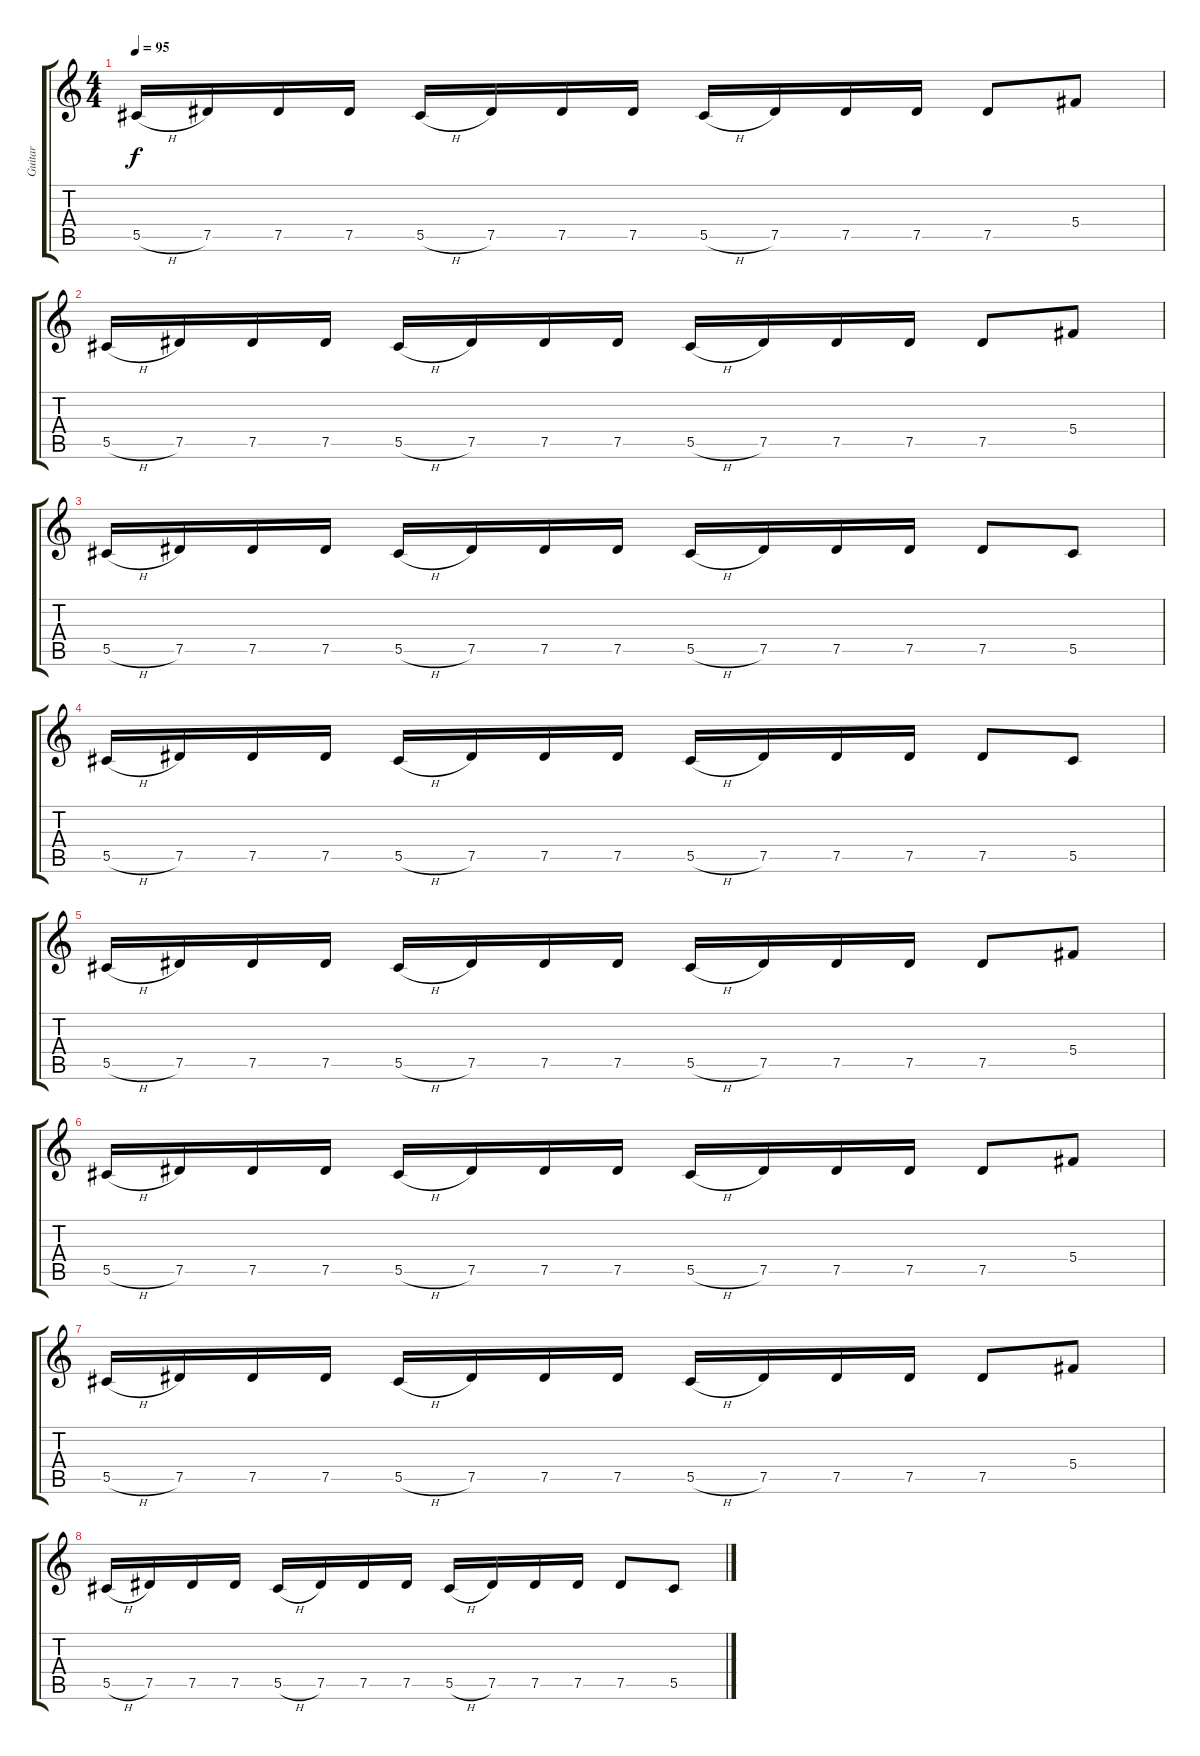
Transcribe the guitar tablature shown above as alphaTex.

\track ("Guitar" "Guitar") {instrument overdrivenguitar}
\staff {score tabs}
\tuning (Eb4 Bb3 Gb3 Db3 Ab2 Eb2) {hide}
\ts (4 4)
\tempo 95
\clef g2
\ks c
5.5{h}.16{dy f} 7.5.16 7.5.16 7.5.16 5.5{h}.16 7.5.16 7.5.16 7.5.16 5.5{h}.16 7.5.16 7.5.16 7.5.16 7.5.8 5.4.8 |
5.5{h}.16 7.5.16 7.5.16 7.5.16 5.5{h}.16 7.5.16 7.5.16 7.5.16 5.5{h}.16 7.5.16 7.5.16 7.5.16 7.5.8 5.4.8 |
5.5{h}.16 7.5.16 7.5.16 7.5.16 5.5{h}.16 7.5.16 7.5.16 7.5.16 5.5{h}.16 7.5.16 7.5.16 7.5.16 7.5.8 5.5.8 |
5.5{h}.16 7.5.16 7.5.16 7.5.16 5.5{h}.16 7.5.16 7.5.16 7.5.16 5.5{h}.16 7.5.16 7.5.16 7.5.16 7.5.8 5.5.8 |
5.5{h}.16 7.5.16 7.5.16 7.5.16 5.5{h}.16 7.5.16 7.5.16 7.5.16 5.5{h}.16 7.5.16 7.5.16 7.5.16 7.5.8 5.4.8 |
5.5{h}.16 7.5.16 7.5.16 7.5.16 5.5{h}.16 7.5.16 7.5.16 7.5.16 5.5{h}.16 7.5.16 7.5.16 7.5.16 7.5.8 5.4.8 |
5.5{h}.16 7.5.16 7.5.16 7.5.16 5.5{h}.16 7.5.16 7.5.16 7.5.16 5.5{h}.16 7.5.16 7.5.16 7.5.16 7.5.8 5.4.8 |
5.5{h}.16 7.5.16 7.5.16 7.5.16 5.5{h}.16 7.5.16 7.5.16 7.5.16 5.5{h}.16 7.5.16 7.5.16 7.5.16 7.5.8 5.5.8
